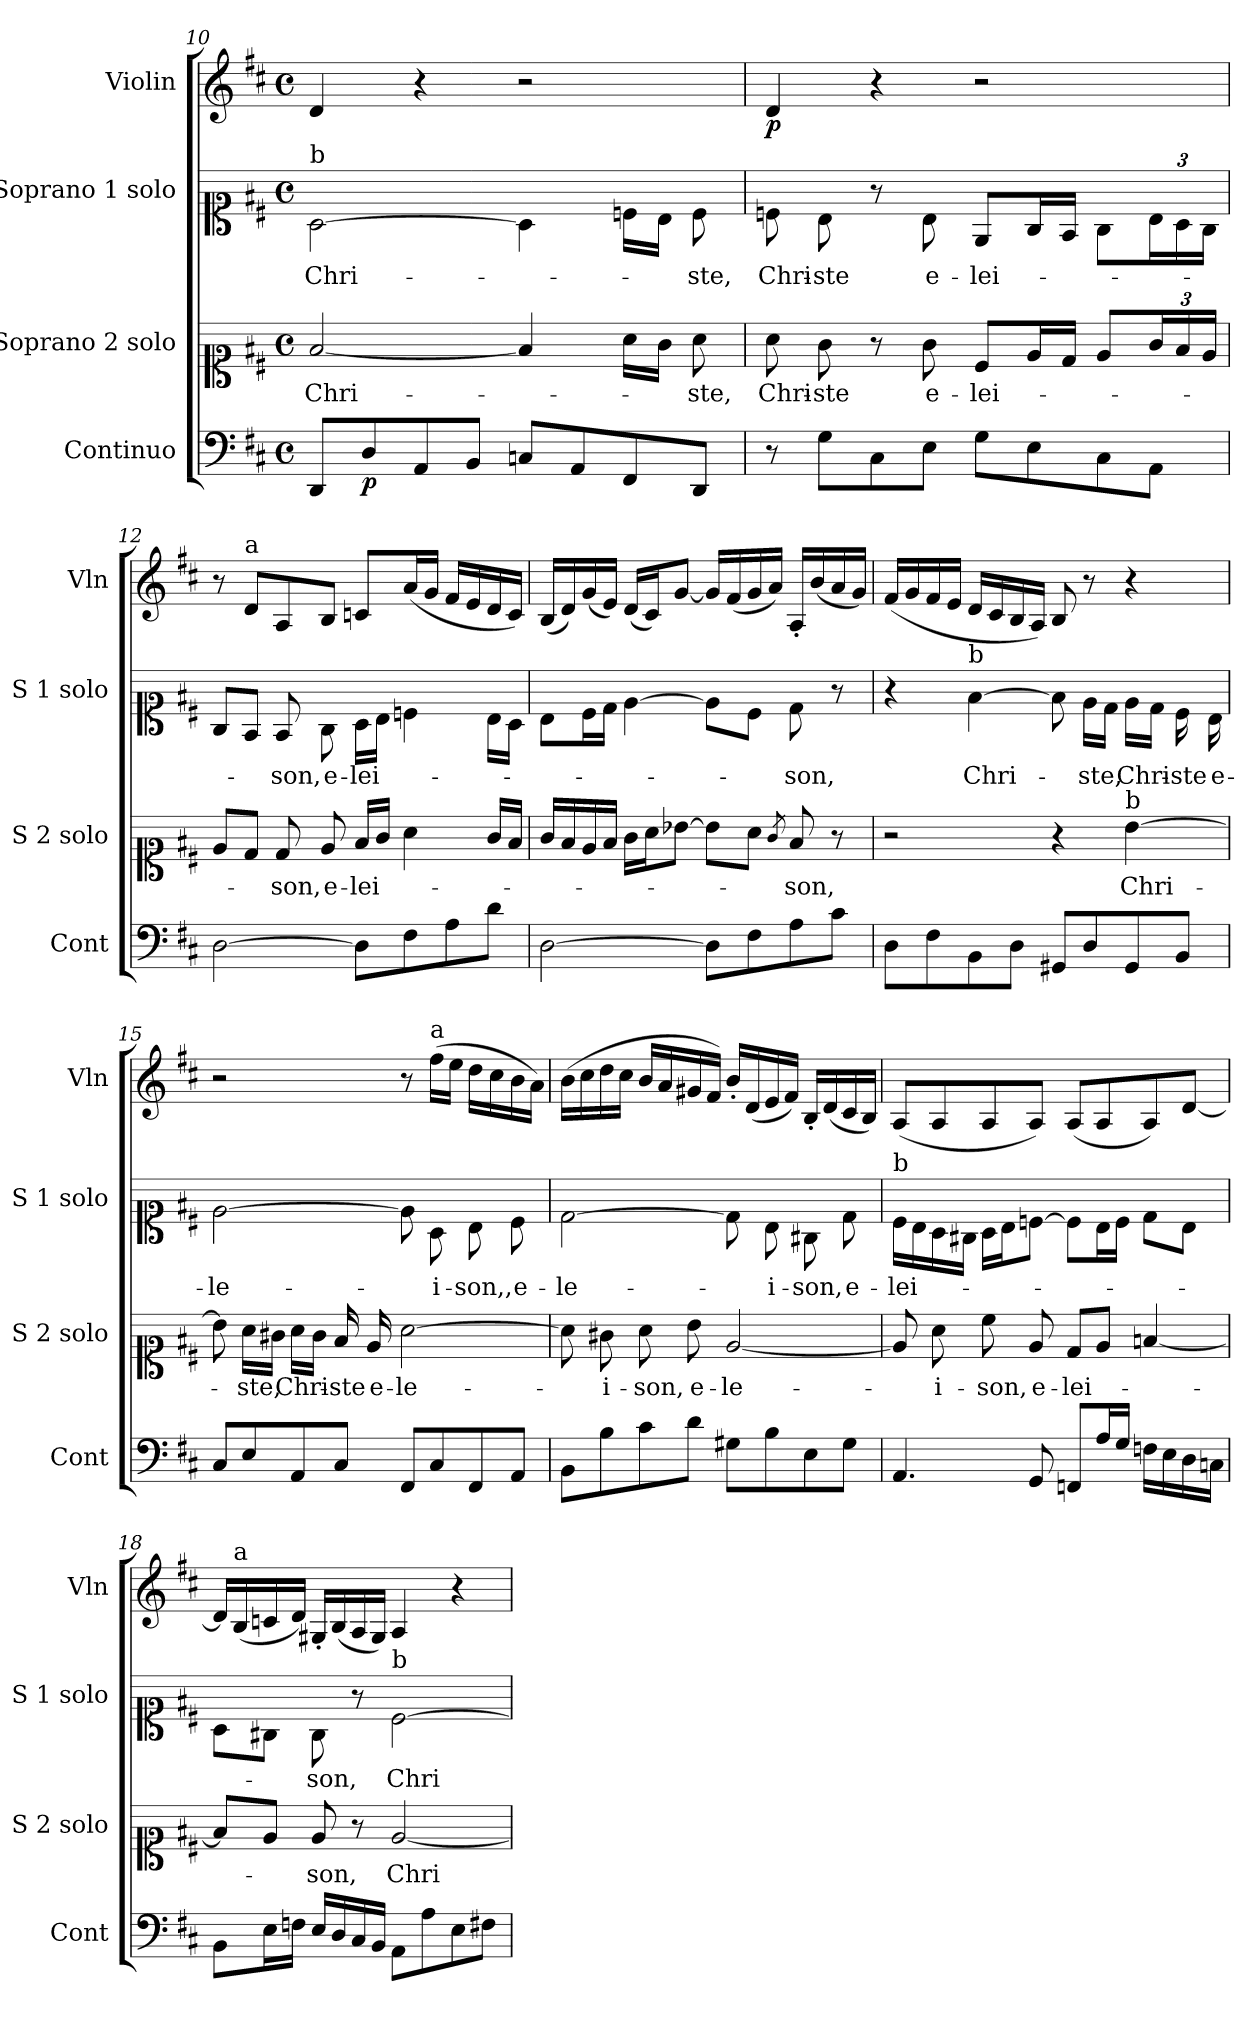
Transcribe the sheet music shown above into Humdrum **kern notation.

**kern	**dynam	**kern	**text	**kern	**text	**kern	**dynam
*part4	*part4	*part3	*part3	*part2	*part2	*part1	*part1
*staff4	*staff4	*staff3	*staff3	*staff2	*staff2	*staff1	*staff1
*I"Continuo	*	*I"Soprano 2 solo	*	*I"Soprano 1 solo	*	*I"Violin	*
*I'Cont	*	*I'S 2 solo	*	*I'S 1 solo	*	*I'Vln	*
!!LO:LB:g=z
*clefF4	*	*clefC1	*	*clefC1	*	*clefG2	*
*	*	*	*	*ITrd-7c-12	*	*	*
*k[f#c#]	*	*k[f#c#]	*	*k[f#c#]	*	*k[f#c#]	*
*M4/4	*	*M4/4	*	*M4/4	*	*M4/4	*
*met(c)	*	*met(c)	*	*met(c)	*	*met(c)	*
=10	=10	=10	=10	=10	=10	=10	=10
!	!	!	!	!LO:TX:a:t=b	!	!	!
!	!	!	!LO:LY:b	!	!LO:LY:b	!	!
8DD/L	.	[2f#/	Chri-	[2a\	Chri-	4d/	.
!	!LO:DY:b	!	!	!	!	!	!
8D/	p	.	.	.	.	.	.
8AA/	.	.	.	.	.	4r	.
8BB/J	.	.	.	.	.	.	.
8Cn/L	.	4f#/]	.	4a\]	.	2r	.
8AA/	.	.	.	.	.	.	.
8FF#/	.	16a\LL	.	16ccn\LL	.	.	.
.	.	16g\JJ	.	16b\JJ	.	.	.
!	!	!	!LO:LY:b	!	!LO:LY:b	!	!
8DD/J	.	8a\	-ste,	8cc\	-ste,	.	.
=11	=11	=11	=11	=11	=11	=11	=11
!	!	!	!LO:LY:b	!	!LO:LY:b	!	!LO:DY:b
8r	.	8a\	Chri-	8ccn\	Chri-	4d/	p
!	!	!	!LO:LY:b	!	!LO:LY:b	!	!
8G\L	.	8g\	-ste	8b\	-ste	.	.
8C#\	.	8r	.	8r	.	4r	.
!	!	!	!LO:LY:b	!	!LO:LY:b	!	!
8E\J	.	8g\	e-	8b\	e-	.	.
!	!	!	!LO:LY:b	!	!LO:LY:b	!	!
8G\L	.	8c#/L	-lei-	8e/L	-lei-	2r	.
8E\	.	16e/L	.	16g/L	.	.	.
.	.	16d/JJ	.	16f#/JJ	.	.	.
8C#\	.	8e/L	.	8g\L	.	.	.
*	*	*Xbrackettup	*	*Xbrackettup	*	*	*
8AA\J	.	24g/L	.	24b\L	.	.	.
.	.	24f#/	.	24a\	.	.	.
.	.	24e/JJ	.	24g\JJ	.	.	.
=12	=12	=12	=12	=12	=12	=12	=12
[2D\	.	8e/L	.	8g/L	.	8r	.
!	!	!	!	!	!	!LO:TX:a:t=a	!
.	.	8d/J	.	8f#/J	.	8d/L	.
!	!	!	!LO:LY:b	!	!LO:LY:b	!	!
.	.	8d/	-son,	8f#/	-son,	8A/	.
!	!	!	!LO:LY:b	!	!LO:LY:b	!	!
.	.	8e/	e-	8g\	e-	8B/J	.
!	!	!	!LO:LY:b	!	!LO:LY:b	!	!
8D\L]	.	16f#/LL	-lei-	16a\LL	-lei-	8cn/L	.
.	.	16g/JJ	.	16b\JJ	.	.	.
8F#\	.	4a\	.	4ccn\	.	(16a/L	.
.	.	.	.	.	.	16g/JJ	.
8A\	.	.	.	.	.	16f#/LL	.
.	.	.	.	.	.	16e/	.
8d\J	.	16g/LL	.	16b\LL	.	16d/	.
.	.	16f#/JJ	.	16a\JJ	.	16c/JJ)	.
!!LO:PB:g=z
=13	=13	=13	=13	=13	=13	=13	=13
[2D\	.	16g/LL	.	8b\L	.	(16B/LL	.
.	.	16f#/	.	.	.	16d/)	.
.	.	16e/	.	16cc#\L	.	(16g/	.
.	.	16f#/JJ	.	16dd\JJ	.	16e/JJ)	.
.	.	16g\LL	.	[4ee\	.	(16d/LL	.
.	.	16a\J	.	.	.	16c#/J)	.
.	.	[8b-X\J	.	.	.	[8g/J	.
8D\L]	.	8b-\L]	.	8ee\L]	.	16g/LL]	.
.	.	.	.	.	.	(16f#/	.
8F#\	.	8a\J	.	8cc#\J	.	16g/	.
.	.	.	.	.	.	16a/JJ)	.
.	.	8qg/	.	.	.	.	.
!	!	!	!LO:LY:b	!	!LO:LY:b	!	!
8A\	.	8f#/	-son,	8dd\	-son,	16A'/LL	.
.	.	.	.	.	.	(16b/	.
8c#\J	.	8r	.	8r	.	16a/	.
.	.	.	.	.	.	16g/JJ)	.
=14	=14	=14	=14	=14	=14	=14	=14
8D\L	.	2r	.	4r	.	(16f#/LL	.
.	.	.	.	.	.	16g/	.
8F#\	.	.	.	.	.	16f#/	.
.	.	.	.	.	.	16e/JJ	.
!	!	!	!	!LO:TX:a:t=b	!	!	!
!	!	!	!	!	!LO:LY:b	!	!
8BB\	.	.	.	[4ff#\	Chri-	16d/LL	.
.	.	.	.	.	.	16c#/	.
8D\J	.	.	.	.	.	16B/	.
.	.	.	.	.	.	16A/JJ)	.
8GG#X/L	.	4r	.	8ff#\]	.	8B/	.
!	!	!	!	!	!LO:LY:b	!	!
8D/	.	.	.	16ee\LL	-ste,	8r	.
.	.	.	.	16dd\JJ	.	.	.
!	!	!LO:TX:a:t=b	!	!	!	!	!
!	!	!	!LO:LY:b	!	!LO:LY:b	!	!
8GG#/	.	[4b\	Chri-	16ee\LL	Chri-	4r	.
.	.	.	.	16dd\JJ	.	.	.
!	!	!	!	!	!LO:LY:b	!	!
8BB/J	.	.	.	16cc#\	-ste	.	.
!	!	!	!	!	!LO:LY:b	!	!
.	.	.	.	16b\	e-	.	.
=15	=15	=15	=15	=15	=15	=15	=15
!	!	!	!	!	!LO:LY:b	!	!
8C#/L	.	8b\]	.	[2ee\	-le-	2r	.
!	!	!	!LO:LY:b	!	!	!	!
8E/	.	16a\LL	-ste,	.	.	.	.
.	.	16g#X\JJ	.	.	.	.	.
!	!	!	!LO:LY:b	!	!	!	!
8AA/	.	16a\LL	Chri-	.	.	.	.
.	.	16g#\JJ	.	.	.	.	.
!	!	!	!LO:LY:b	!	!	!	!
8C#/J	.	16f#/	-ste	.	.	.	.
!	!	!	!LO:LY:b	!	!	!	!
.	.	16e/	e-	.	.	.	.
!	!	!	!LO:LY:b	!	!	!	!
8FF#/L	.	[2a\	-le-	8ee\]	.	8r	.
!	!	!	!	!	!	!LO:TX:a:t=a	!
!	!	!	!	!	!LO:LY:b	!	!
8C#/	.	.	.	8a\	-i-	(16ff#\LL	.
.	.	.	.	.	.	16ee\JJ	.
!	!	!	!	!	!LO:LY:b	!	!
8FF#/	.	.	.	8b\	-son,,	16dd\LL	.
.	.	.	.	.	.	16cc#\	.
!	!	!	!	!	!LO:LY:b	!	!
8AA/J	.	.	.	8cc#\	e-	16b\	.
.	.	.	.	.	.	16a\JJ)	.
!!LO:LB:g=z
=16	=16	=16	=16	=16	=16	=16	=16
!	!	!	!	!	!LO:LY:b	!	!
8BB\L	.	8a\]	.	[2dd\	-le-	(16b\LL	.
.	.	.	.	.	.	16cc#\	.
!	!	!	!LO:LY:b	!	!	!	!
8B\	.	8g#X\	-i-	.	.	16dd\	.
.	.	.	.	.	.	16cc#\JJ	.
!	!	!	!LO:LY:b	!	!	!	!
8c#\	.	8a\	-son,	.	.	16b/LL	.
.	.	.	.	.	.	16a/	.
!	!	!	!LO:LY:b	!	!	!	!
8d\J	.	8b\	e-	.	.	16g#X/	.
.	.	.	.	.	.	16f#/JJ)	.
!	!	!	!LO:LY:b	!	!	!	!
8G#X\L	.	[2e/	-le-	8dd\]	.	16b'/LL	.
.	.	.	.	.	.	(16d/	.
!	!	!	!	!	!LO:LY:b	!	!
8B\	.	.	.	8b\	-i-	16e/	.
.	.	.	.	.	.	16f#/JJ)	.
!	!	!	!	!	!LO:LY:b	!	!
8E\	.	.	.	8g#X\	-son,	16B'/LL	.
.	.	.	.	.	.	(16d/	.
!	!	!	!	!	!LO:LY:b	!	!
8G#\J	.	.	.	8dd\	e-	16c#/	.
.	.	.	.	.	.	16B/JJ)	.
=17	=17	=17	=17	=17	=17	=17	=17
!	!	!	!	!LO:TX:a:t=b	!	!	!
!	!	!	!	!	!LO:LY:b	!	!
4.AA/	.	8e/]	.	16cc#\LL	-lei-	(8A/L	.
.	.	.	.	16b\	.	.	.
!	!	!	!LO:LY:b	!	!	!	!
.	.	8a\	-i-	16a\	.	8A/	.
.	.	.	.	16g#X\JJ	.	.	.
!	!	!	!LO:LY:b	!	!	!	!
.	.	8cc#\	-son,	16a\LL	.	8A/	.
.	.	.	.	16b\J	.	.	.
!	!	!	!LO:LY:b	!	!	!	!
8GG/	.	8e/	e-	[8ccn\J	.	8A/J)	.
!	!	!	!LO:LY:b	!	!	!	!
8FFn/L	.	8d/L	-lei-	8cc\L]	.	(8A/L	.
16A/L	.	8e/J	.	16b\L	.	8A/	.
16G/JJ	.	.	.	16cc\JJ	.	.	.
16Fn\LL	.	[4fn/	.	8dd\L	.	8A/)	.
16E\	.	.	.	.	.	.	.
16D\	.	.	.	8b\J	.	[8d/J	.
16Cn\JJ	.	.	.	.	.	.	.
=18	=18	=18	=18	=18	=18	=18	=18
8BB\L	.	8f/L]	.	8a\L	.	16d/LL]	.
!	!	!	!	!	!	!LO:TX:a:t=a	!
.	.	.	.	.	.	(16B/	.
16E\L	.	8e/J	.	8g#X\J	.	16cn/	.
16Fn\JJ	.	.	.	.	.	16d/JJ)	.
!	!	!	!LO:LY:b	!	!LO:LY:b	!	!
16E/LL	.	8e/	-son,	8g#\	-son,	16G#X'/LL	.
16D/	.	.	.	.	.	(16B/	.
16C#/	.	8r	.	8r	.	16A/	.
16BB/JJ	.	.	.	.	.	16G#/JJ)	.
!	!	!	!	!LO:TX:a:t=b	!	!	!
!	!	!	!LO:LY:b	!	!LO:LY:b	!	!
8AA\L	.	[2e/	Chri-	[2cc#\	Chri-	4A/	.
8A\	.	.	.	.	.	.	.
8E\	.	.	.	.	.	4r	.
8F#X\J	.	.	.	.	.	.	.
=	=	=	=	=	=	=	=
*-	*-	*-	*-	*-	*-	*-	*-
